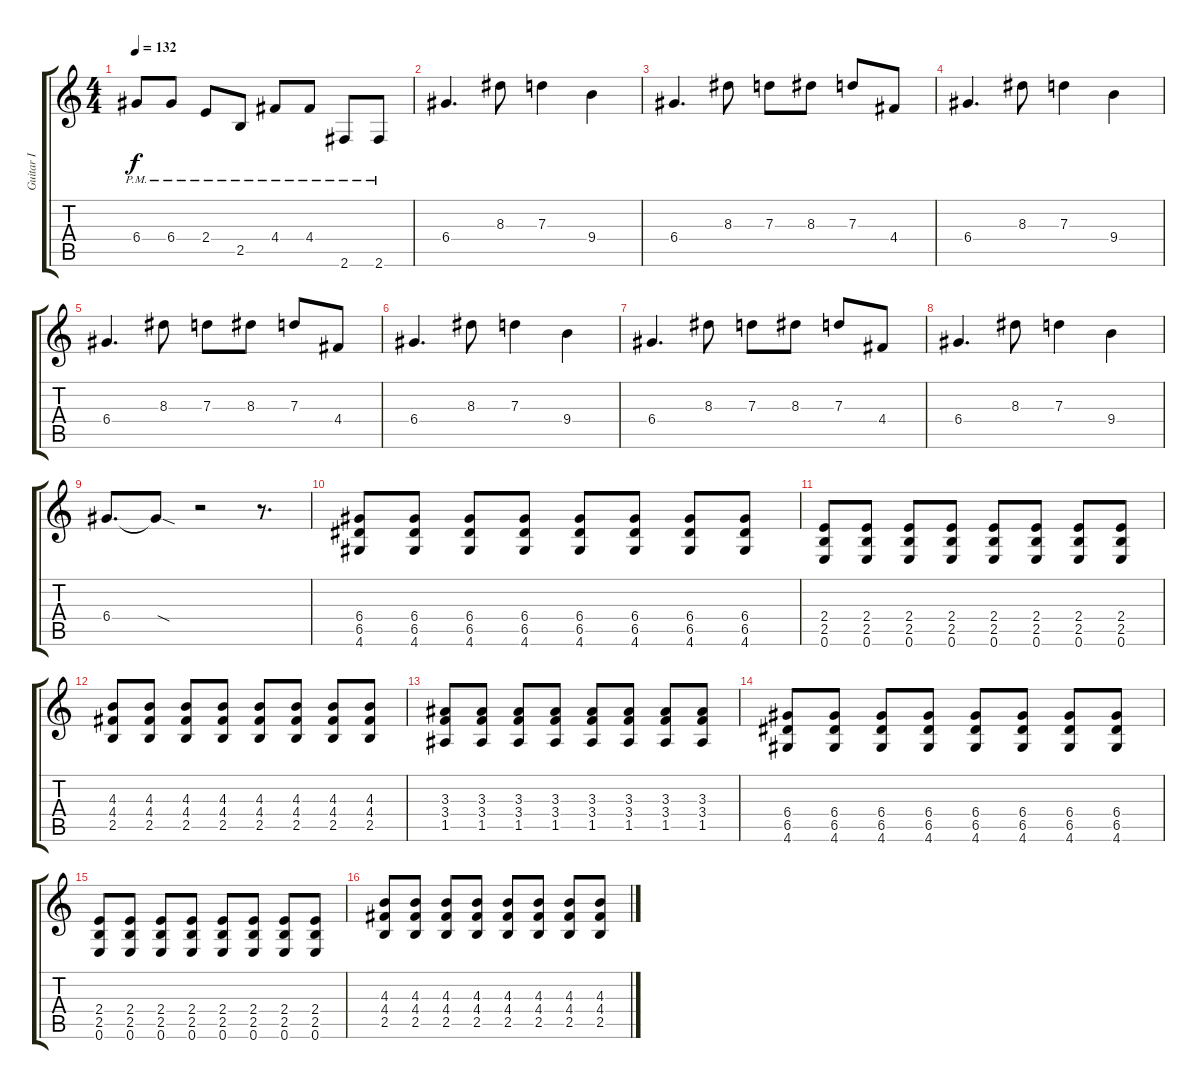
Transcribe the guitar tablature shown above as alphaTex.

\track ("Guitar I" "Guitar I") {instrument distortionguitar}
\staff {score tabs}
\tuning (E4 B3 G3 D3 A2 E2) {hide}
\ts (4 4)
\tempo 132
\clef g2
\ks c
6.4{pm}.8{dy f} 6.4{pm}.8 2.4{pm}.8 2.5{pm}.8 4.4{pm}.8 4.4{pm}.8 2.6{pm}.8 2.6{pm}.8 |
6.4.4{d} 8.3.8 7.3.4 9.4.4 |
6.4.4{d} 8.3.8 7.3.8 8.3.8 7.3.8 4.4.8 |
6.4.4{d} 8.3.8 7.3.4 9.4.4 |
6.4.4{d} 8.3.8 7.3.8 8.3.8 7.3.8 4.4.8 |
6.4.4{d} 8.3.8 7.3.4 9.4.4 |
6.4.4{d} 8.3.8 7.3.8 8.3.8 7.3.8 4.4.8 |
6.4.4{d} 8.3.8 7.3.4 9.4.4 |
6.4.8{d} 6.4{sod t}.8 r.2 r.8{d} |
(6.4 6.5 4.6).8 (6.4 6.5 4.6).8 (6.4 6.5 4.6).8 (6.4 6.5 4.6).8 (6.4 6.5 4.6).8 (6.4 6.5 4.6).8 (6.4 6.5 4.6).8 (6.4 6.5 4.6).8 |
(2.4 2.5 0.6).8 (2.4 2.5 0.6).8 (2.4 2.5 0.6).8 (2.4 2.5 0.6).8 (2.4 2.5 0.6).8 (2.4 2.5 0.6).8 (2.4 2.5 0.6).8 (2.4 2.5 0.6).8 |
(4.3 4.4 2.5).8 (4.3 4.4 2.5).8 (4.3 4.4 2.5).8 (4.3 4.4 2.5).8 (4.3 4.4 2.5).8 (4.3 4.4 2.5).8 (4.3 4.4 2.5).8 (4.3 4.4 2.5).8 |
(3.3 3.4 1.5).8 (3.3 3.4 1.5).8 (3.3 3.4 1.5).8 (3.3 3.4 1.5).8 (3.3 3.4 1.5).8 (3.3 3.4 1.5).8 (3.3 3.4 1.5).8 (3.3 3.4 1.5).8 |
(6.4 6.5 4.6).8 (6.4 6.5 4.6).8 (6.4 6.5 4.6).8 (6.4 6.5 4.6).8 (6.4 6.5 4.6).8 (6.4 6.5 4.6).8 (6.4 6.5 4.6).8 (6.4 6.5 4.6).8 |
(2.4 2.5 0.6).8 (2.4 2.5 0.6).8 (2.4 2.5 0.6).8 (2.4 2.5 0.6).8 (2.4 2.5 0.6).8 (2.4 2.5 0.6).8 (2.4 2.5 0.6).8 (2.4 2.5 0.6).8 |
(4.3 4.4 2.5).8 (4.3 4.4 2.5).8 (4.3 4.4 2.5).8 (4.3 4.4 2.5).8 (4.3 4.4 2.5).8 (4.3 4.4 2.5).8 (4.3 4.4 2.5).8 (4.3 4.4 2.5).8
